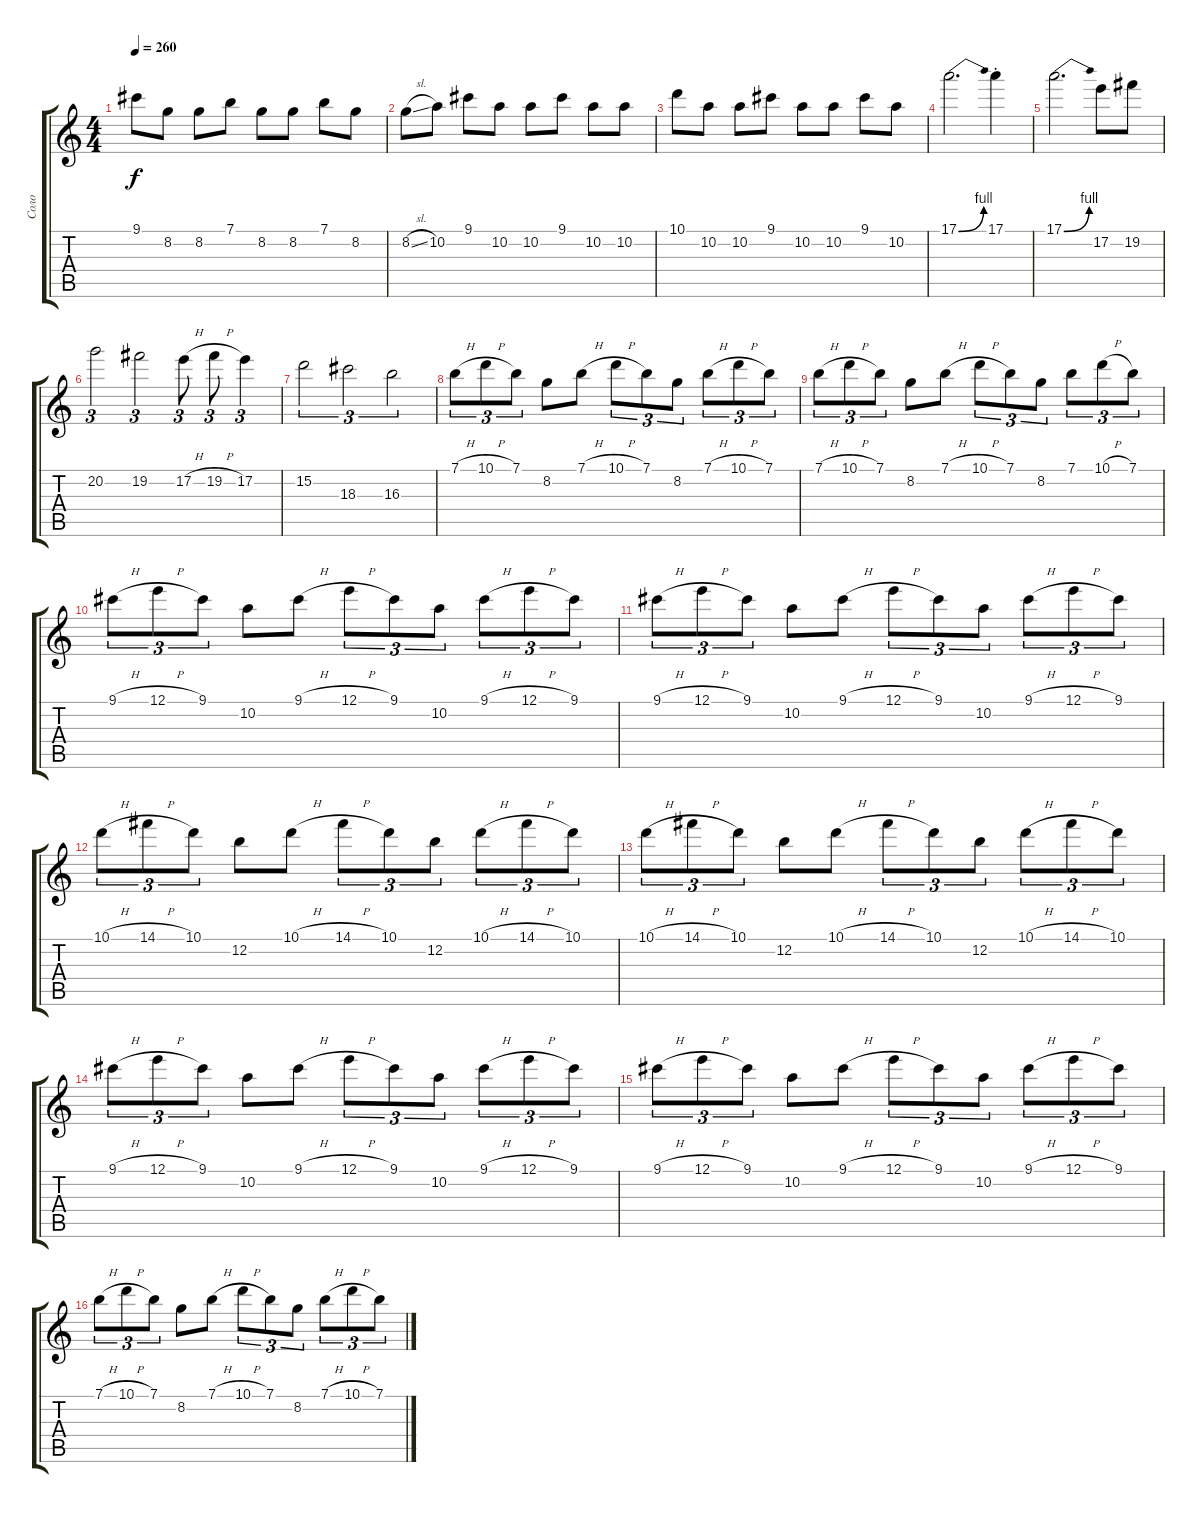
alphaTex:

\track ("Соло" "Соло") {instrument distortionguitar}
\staff {score tabs}
\tuning (E4 B3 G3 D3 A2 E2) {hide}
\ts (4 4)
\tempo 260
\clef g2
\ks c
9.1.8{dy f} 8.2.8 8.2.8 7.1.8 8.2.8 8.2.8 7.1.8 8.2.8 |
8.2{sl}.8 10.2.8 9.1.8 10.2.8 10.2.8 9.1.8 10.2.8 10.2.8 |
10.1.8 10.2.8 10.2.8 9.1.8 10.2.8 10.2.8 9.1.8 10.2.8 |
17.1{be (bend 0 0 60 4)}.2{d} 17.1{st}.4 |
17.1{be (bend 0 0 60 4)}.2{d} 17.2.8 19.2.8 |
20.2.2{tu (3 2)} 19.2.2{tu (3 2)} 17.2{h}.8{tu (3 2)} 19.2{h}.8{tu (3 2)} 17.2.4{tu (3 2)} |
15.2.2{tu (3 2)} 18.3.2{tu (3 2)} 16.3.2{tu (3 2)} |
7.1{h}.8{tu (3 2)} 10.1{h}.8{tu (3 2)} 7.1.8{tu (3 2)} 8.2.8 7.1{h}.8 10.1{h}.8{tu (3 2)} 7.1.8{tu (3 2)} 8.2.8{tu (3 2)} 7.1{h}.8{tu (3 2)} 10.1{h}.8{tu (3 2)} 7.1.8{tu (3 2)} |
7.1{h}.8{tu (3 2)} 10.1{h}.8{tu (3 2)} 7.1.8{tu (3 2)} 8.2.8 7.1{h}.8 10.1{h}.8{tu (3 2)} 7.1.8{tu (3 2)} 8.2.8{tu (3 2)} 7.1.8{tu (3 2)} 10.1{h}.8{tu (3 2)} 7.1.8{tu (3 2)} |
9.1{h}.8{tu (3 2)} 12.1{h}.8{tu (3 2)} 9.1.8{tu (3 2)} 10.2.8 9.1{h}.8 12.1{h}.8{tu (3 2)} 9.1.8{tu (3 2)} 10.2.8{tu (3 2)} 9.1{h}.8{tu (3 2)} 12.1{h}.8{tu (3 2)} 9.1.8{tu (3 2)} |
9.1{h}.8{tu (3 2)} 12.1{h}.8{tu (3 2)} 9.1.8{tu (3 2)} 10.2.8 9.1{h}.8 12.1{h}.8{tu (3 2)} 9.1.8{tu (3 2)} 10.2.8{tu (3 2)} 9.1{h}.8{tu (3 2)} 12.1{h}.8{tu (3 2)} 9.1.8{tu (3 2)} |
10.1{h}.8{tu (3 2)} 14.1{h}.8{tu (3 2)} 10.1.8{tu (3 2)} 12.2.8 10.1{h}.8 14.1{h}.8{tu (3 2)} 10.1.8{tu (3 2)} 12.2.8{tu (3 2)} 10.1{h}.8{tu (3 2)} 14.1{h}.8{tu (3 2)} 10.1.8{tu (3 2)} |
10.1{h}.8{tu (3 2)} 14.1{h}.8{tu (3 2)} 10.1.8{tu (3 2)} 12.2.8 10.1{h}.8 14.1{h}.8{tu (3 2)} 10.1.8{tu (3 2)} 12.2.8{tu (3 2)} 10.1{h}.8{tu (3 2)} 14.1{h}.8{tu (3 2)} 10.1.8{tu (3 2)} |
9.1{h}.8{tu (3 2)} 12.1{h}.8{tu (3 2)} 9.1.8{tu (3 2)} 10.2.8 9.1{h}.8 12.1{h}.8{tu (3 2)} 9.1.8{tu (3 2)} 10.2.8{tu (3 2)} 9.1{h}.8{tu (3 2)} 12.1{h}.8{tu (3 2)} 9.1.8{tu (3 2)} |
9.1{h}.8{tu (3 2)} 12.1{h}.8{tu (3 2)} 9.1.8{tu (3 2)} 10.2.8 9.1{h}.8 12.1{h}.8{tu (3 2)} 9.1.8{tu (3 2)} 10.2.8{tu (3 2)} 9.1{h}.8{tu (3 2)} 12.1{h}.8{tu (3 2)} 9.1.8{tu (3 2)} |
7.1{h}.8{tu (3 2)} 10.1{h}.8{tu (3 2)} 7.1.8{tu (3 2)} 8.2.8 7.1{h}.8 10.1{h}.8{tu (3 2)} 7.1.8{tu (3 2)} 8.2.8{tu (3 2)} 7.1{h}.8{tu (3 2)} 10.1{h}.8{tu (3 2)} 7.1.8{tu (3 2)}
